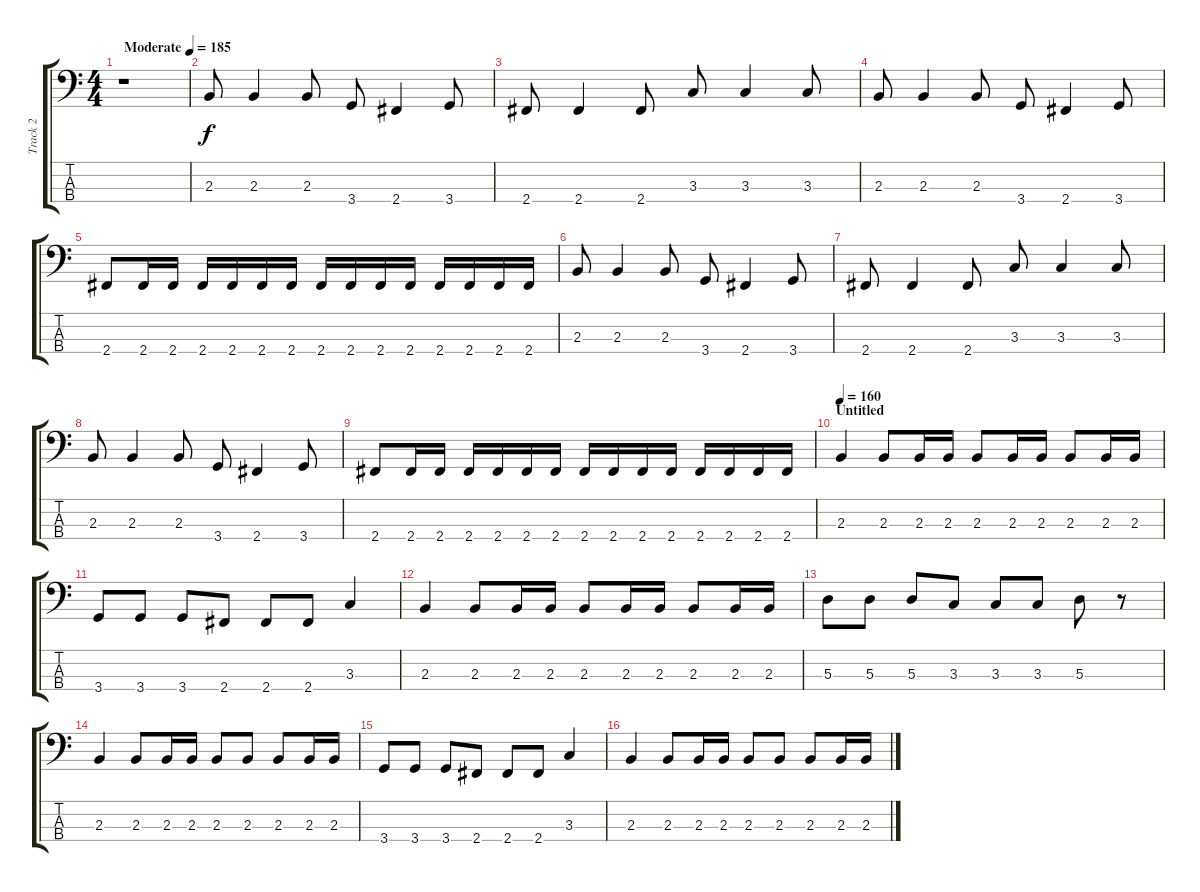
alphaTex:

\track ("Track 2" "Track 2") {instrument electricbasspick}
\staff {score tabs}
\tuning (G2 D2 A1 E1) {hide}
\ts (4 4)
\tempo (185 "Moderate")
\clef f4
\ks c
r.1{dy f instrument electricbasspick} |
2.3.8 2.3.4 2.3.8 3.4.8 2.4.4 3.4.8 |
2.4.8 2.4.4 2.4.8 3.3.8 3.3.4 3.3.8 |
2.3.8 2.3.4 2.3.8 3.4.8 2.4.4 3.4.8 |
2.4.8 2.4.16 2.4.16 2.4.16 2.4.16 2.4.16 2.4.16 2.4.16 2.4.16 2.4.16 2.4.16 2.4.16 2.4.16 2.4.16 2.4.16 |
2.3.8 2.3.4 2.3.8 3.4.8 2.4.4 3.4.8 |
2.4.8 2.4.4 2.4.8 3.3.8 3.3.4 3.3.8 |
2.3.8 2.3.4 2.3.8 3.4.8 2.4.4 3.4.8 |
2.4.8 2.4.16 2.4.16 2.4.16 2.4.16 2.4.16 2.4.16 2.4.16 2.4.16 2.4.16 2.4.16 2.4.16 2.4.16 2.4.16 2.4.16 |
\section ("" "Untitled")
\tempo 160
2.3.4 2.3.8 2.3.16 2.3.16 2.3.8 2.3.16 2.3.16 2.3.8 2.3.16 2.3.16 |
3.4.8 3.4.8 3.4.8 2.4.8 2.4.8 2.4.8 3.3.4 |
2.3.4 2.3.8 2.3.16 2.3.16 2.3.8 2.3.16 2.3.16 2.3.8 2.3.16 2.3.16 |
5.3.8 5.3.8 5.3.8 3.3.8 3.3.8 3.3.8 5.3.8 r.8 |
2.3.4 2.3.8 2.3.16 2.3.16 2.3.8 2.3.8 2.3.8 2.3.16 2.3.16 |
3.4.8 3.4.8 3.4.8 2.4.8 2.4.8 2.4.8 3.3.4 |
2.3.4 2.3.8 2.3.16 2.3.16 2.3.8 2.3.8 2.3.8 2.3.16 2.3.16
